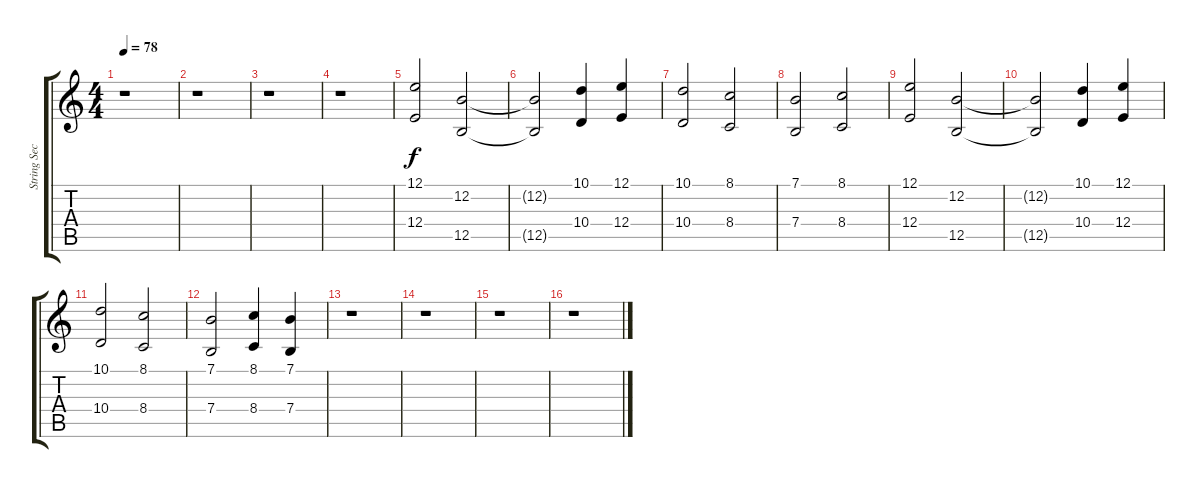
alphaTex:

\track ("String Section" "String Sec") {instrument stringensemble2}
\staff {score tabs}
\tuning (E4 B3 G3 E3 B2 E2) {hide}
\ts (4 4)
\tempo 78
\clef g2
\ks c
r.1{dy f} |
r.1 |
r.1 |
r.1 |
(12.1 12.4).2 (12.2 12.5).2 |
(12.2{t} 12.5{t}).2 (10.1 10.4).4 (12.1 12.4).4 |
(10.1 10.4).2 (8.1 8.4).2 |
(7.1 7.4).2 (8.1 8.4).2 |
(12.1 12.4).2 (12.2 12.5).2 |
(12.2{t} 12.5{t}).2 (10.1 10.4).4 (12.1 12.4).4 |
(10.1 10.4).2 (8.1 8.4).2 |
(7.1 7.4).2 (8.1 8.4).4 (7.1 7.4).4 |
r.1 |
r.1 |
r.1 |
r.1
